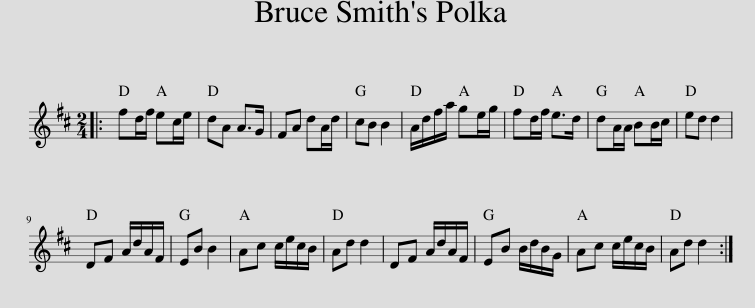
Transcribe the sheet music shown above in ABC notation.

X:1
L:1/8
M:2/4
I:linebreak $
K:D
V:1 treble
V:1
|: fd/f/ ec/e/ | dA A>G | FA dA/d/ | cB B2 | A/d/f/a/ ge/g/ | %5
 fd/f/ e>d | dA/A/ BB/c/ | ed d2 |$ DF A/d/A/F/ | EB B2 | %10
 Ac c/e/c/B/ | Ad d2 | DF A/d/A/F/ | EB B/d/B/G/ | Ac c/e/c/B/ | %15
 Ad d2 :| %16
